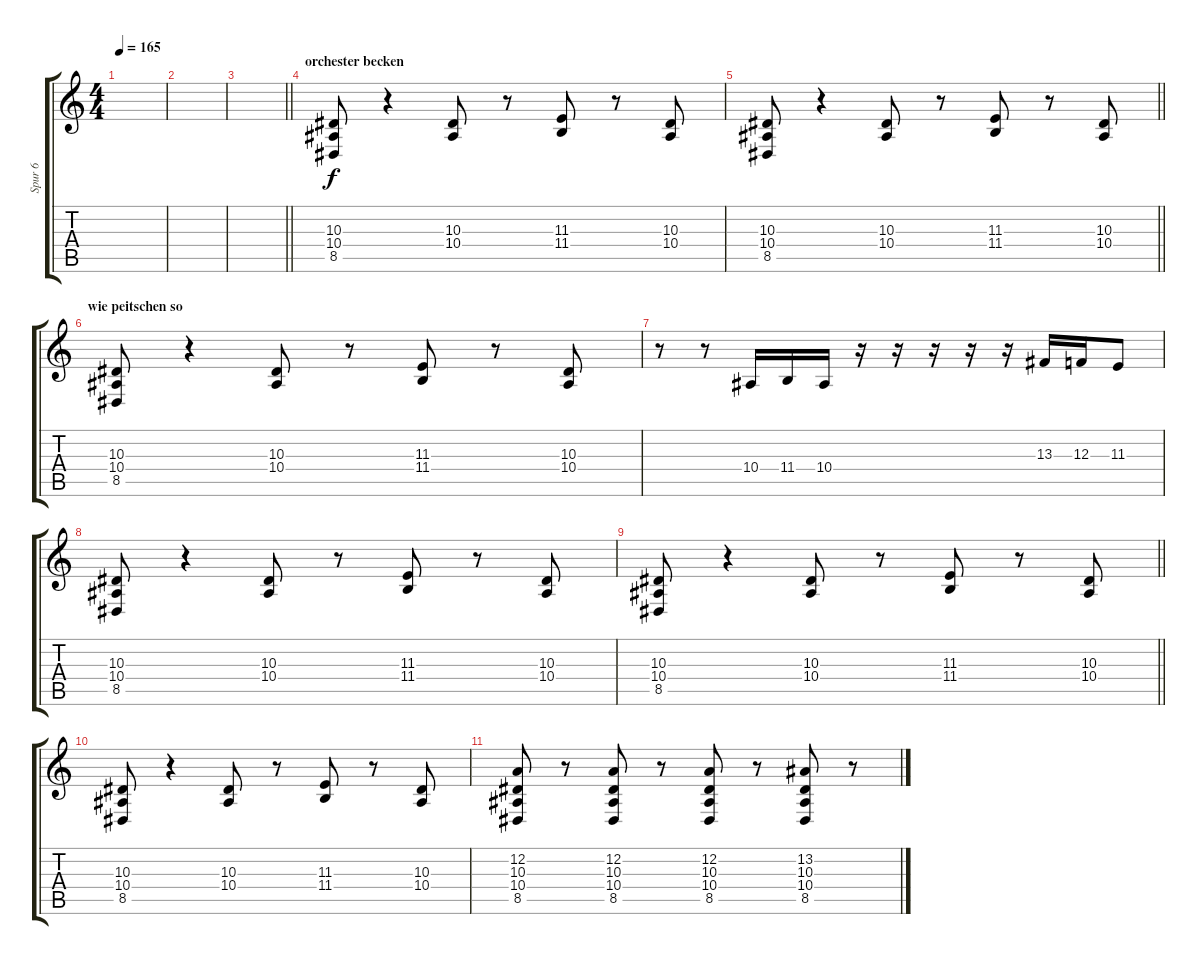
\track ("Spur 6" "Spur 6") {instrument harpsichord}
\staff {score tabs}
\tuning (D4 A3 F3 C3 G2 D2) {hide}
\ts (4 4)
\tempo 165
\clef g2
\ks c
|
|
\barLineRight lightlight
|
\section ("" "orchester becken")
(10.3 10.4 8.5).8{volume 12 instrument trumpet} r.4 (10.3 10.4).8 r.8 (11.3 11.4).8 r.8 (10.3 10.4).8 |
\barLineRight lightlight
(10.3 10.4 8.5).8 r.4 (10.3 10.4).8 r.8 (11.3 11.4).8 r.8 (10.3 10.4).8 |
\section ("" "wie peitschen so ")
(10.3 10.4 8.5).8 r.4 (10.3 10.4).8 r.8 (11.3 11.4).8 r.8 (10.3 10.4).8 |
r.8 r.8 10.4.16 11.4.16 10.4.16 r.16 r.16 r.16 r.16 r.16 13.3.16 12.3.16 11.3.8 |
(10.3 10.4 8.5).8 r.4 (10.3 10.4).8 r.8 (11.3 11.4).8 r.8 (10.3 10.4).8 |
\barLineRight lightlight
(10.3 10.4 8.5).8 r.4 (10.3 10.4).8 r.8 (11.3 11.4).8 r.8 (10.3 10.4).8 |
(10.3 10.4 8.5).8 r.4 (10.3 10.4).8 r.8 (11.3 11.4).8 r.8 (10.3 10.4).8 |
(12.2 10.3 10.4 8.5).8 r.8 (12.2 10.3 10.4 8.5).8 r.8 (12.2 10.3 10.4 8.5).8 r.8 (13.2 10.3 10.4 8.5).8 r.8
